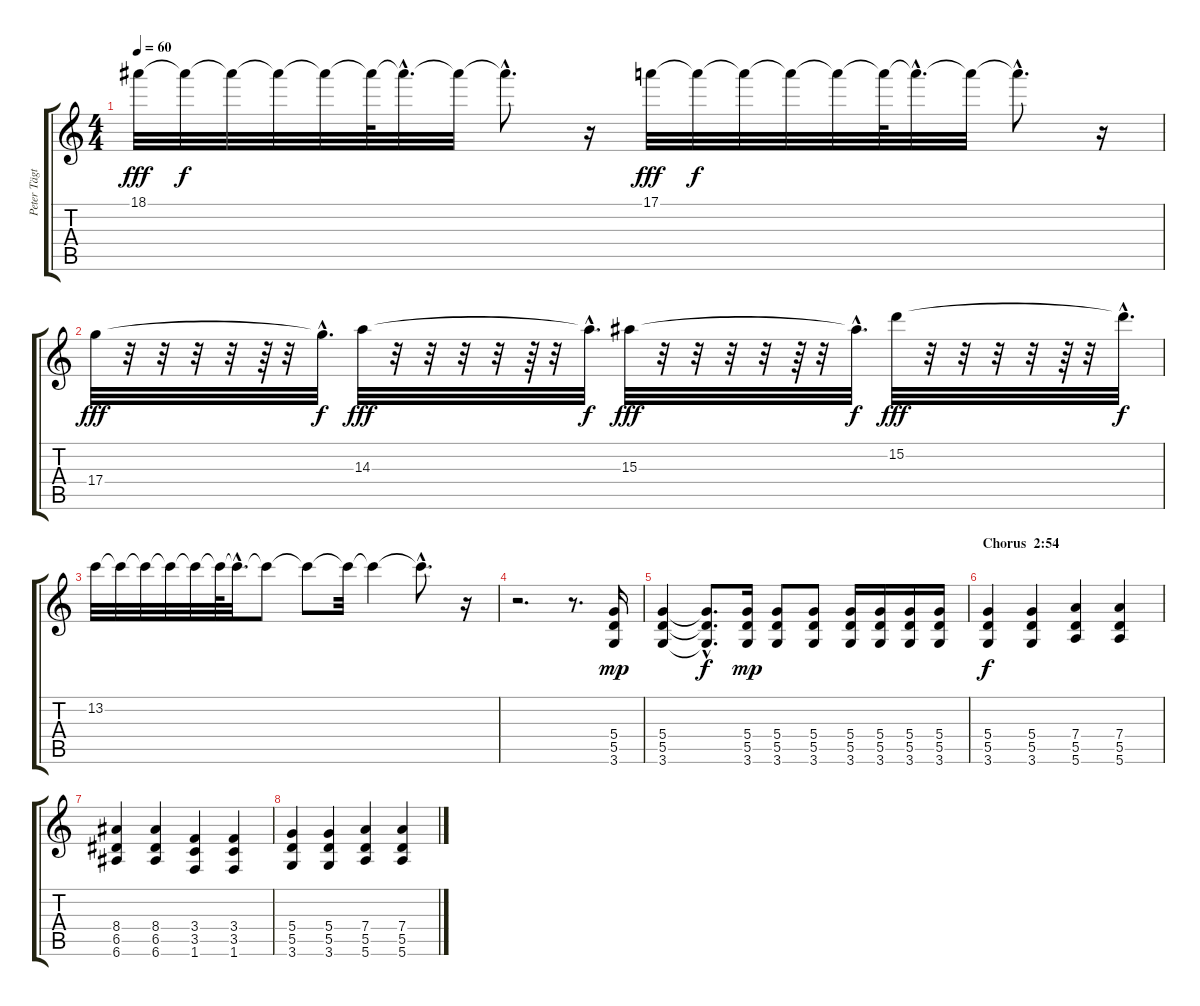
\track ("Peter Tägtgren (Verse + Solo)" "Peter Tägt") {instrument overdrivenguitar}
\staff {score tabs}
\tuning (E4 B3 G3 D3 A2 E2) {hide}
\ts (4 4)
\tempo 60
\clef g2
\ks c
18.1.32{dy fff volume 3} 18.1{t}.32{dy f volume 6} 18.1{t}.32{volume 8} 18.1{t}.32{volume 9} 18.1{t}.32{volume 10} 18.1{t}.64{volume 11} 18.1{hac t}.32{d} 18.1{t}.32{volume 4} 18.1{hac t}.8{d} r.16{volume 0} 17.1.32{dy fff volume 3} 17.1{t}.32{dy f volume 6} 17.1{t}.32{volume 8} 17.1{t}.32{volume 9} 17.1{t}.32{volume 10} 17.1{t}.64{volume 11} 17.1{hac t}.32{d} 17.1{t}.32{volume 4} 17.1{hac t}.8{d} r.16{volume 0} |
17.4.32{dy fff volume 3} r.32{volume 6} r.32{volume 8} r.32{volume 9} r.32{volume 10} r.64{volume 11} r.32 17.4{hac t}.32{d dy f volume 0} 14.3.32{dy fff volume 3} r.32{volume 6} r.32{volume 8} r.32{volume 9} r.32{volume 10} r.64{volume 11} r.32 14.3{hac t}.32{d dy f volume 0} 15.3.32{dy fff volume 3} r.32{volume 6} r.32{volume 8} r.32{volume 9} r.32{volume 10} r.64{volume 11} r.32 15.3{hac t}.32{d dy f volume 0} 15.2.32{dy fff volume 3} r.32{volume 6} r.32{volume 8} r.32{volume 9} r.32{volume 10} r.64{volume 11} r.32 15.2{hac t}.32{d dy f volume 0} |
13.2.32{volume 3} 13.2{t}.32{volume 6} 13.2{t}.32{volume 8} 13.2{t}.32{volume 9} 13.2{t}.32{volume 10} 13.2{t}.64{volume 11} 13.2{hac t}.32{d} 13.2{t}.8 13.2{t}.8{volume 6} 13.2{t}.32 13.2{t}.4 13.2{hac t}.8{d} r.16{volume 0} |
r.2{d volume 13} r.8{d} (5.4 5.5 3.6).16{dy mp} |
(5.4 5.5 3.6).4 (5.4{hac t} 5.5{hac t} 3.6{hac t}).8{d dy f} (5.4 5.5 3.6).16{dy mp} (5.4 5.5 3.6).8 (5.4 5.5 3.6).8 (5.4 5.5 3.6).16 (5.4 5.5 3.6).16 (5.4 5.5 3.6).16 (5.4 5.5 3.6).16 |
\section ("" "Chorus  2:54")
(5.4 5.5 3.6).4{dy f} (5.4 5.5 3.6).4 (7.4 5.5 5.6).4 (7.4 5.5 5.6).4 |
(8.4 6.5 6.6).4 (8.4 6.5 6.6).4 (3.4 3.5 1.6).4 (3.4 3.5 1.6).4 |
(5.4 5.5 3.6).4 (5.4 5.5 3.6).4 (7.4 5.5 5.6).4 (7.4 5.5 5.6).4
